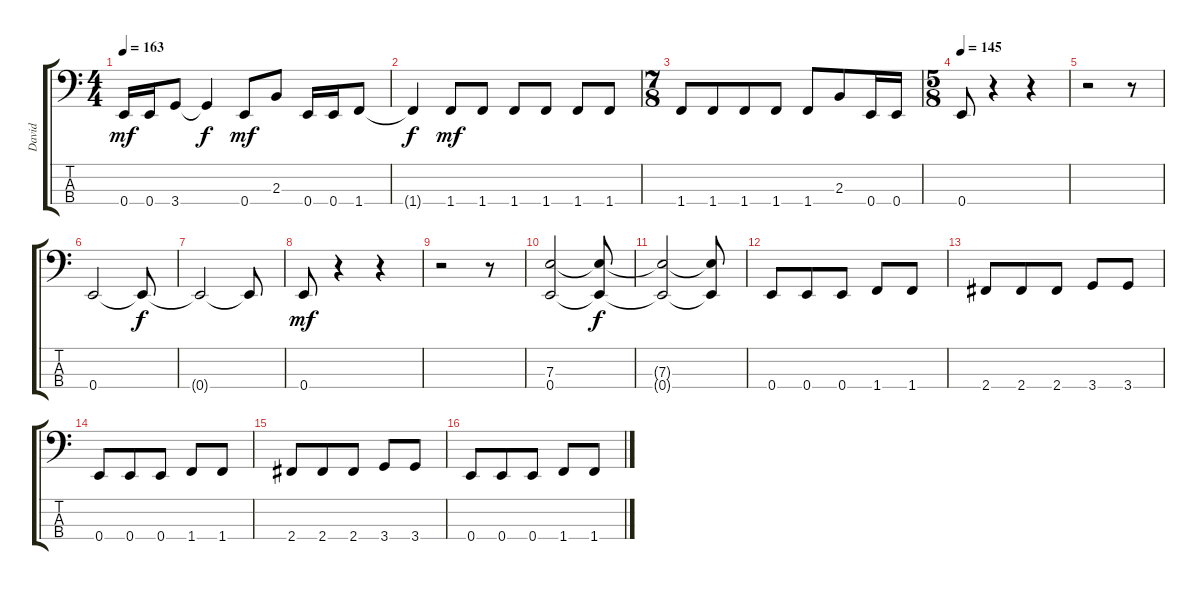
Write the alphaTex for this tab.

\track ("David" "David") {instrument electricbasspick}
\staff {score tabs}
\tuning (G2 D2 A1 E1) {hide}
\ts (4 4)
\tempo 163
\clef f4
\ks c
0.4.16{dy mf} 0.4.16 3.4.8 3.4{t}.4{dy f} 0.4.8{dy mf} 2.3.8 0.4.16 0.4.16 1.4.8 |
1.4{t}.4{dy f} 1.4.8{dy mf} 1.4.8 1.4.8 1.4.8 1.4.8 1.4.8 |
\ts (7 8)
1.4.8 1.4.8 1.4.8 1.4.8 1.4.8 2.3.8 0.4.16 0.4.16 |
\ts (5 8)
\tempo 145
0.4.8 r.4 r.4 |
r.2 r.8 |
0.4.2 0.4{t}.8{dy f} |
0.4{t}.2 0.4{t}.8 |
0.4.8{dy mf} r.4 r.4 |
r.2 r.8 |
(7.3 0.4).2 (7.3{t} 0.4{t}).8{dy f} |
(7.3{t} 0.4{t}).2 (7.3{t} 0.4{t}).8 |
0.4.8 0.4.8 0.4.8 1.4.8 1.4.8 |
2.4.8 2.4.8 2.4.8 3.4.8 3.4.8 |
0.4.8 0.4.8 0.4.8 1.4.8 1.4.8 |
2.4.8 2.4.8 2.4.8 3.4.8 3.4.8 |
0.4.8 0.4.8 0.4.8 1.4.8 1.4.8
